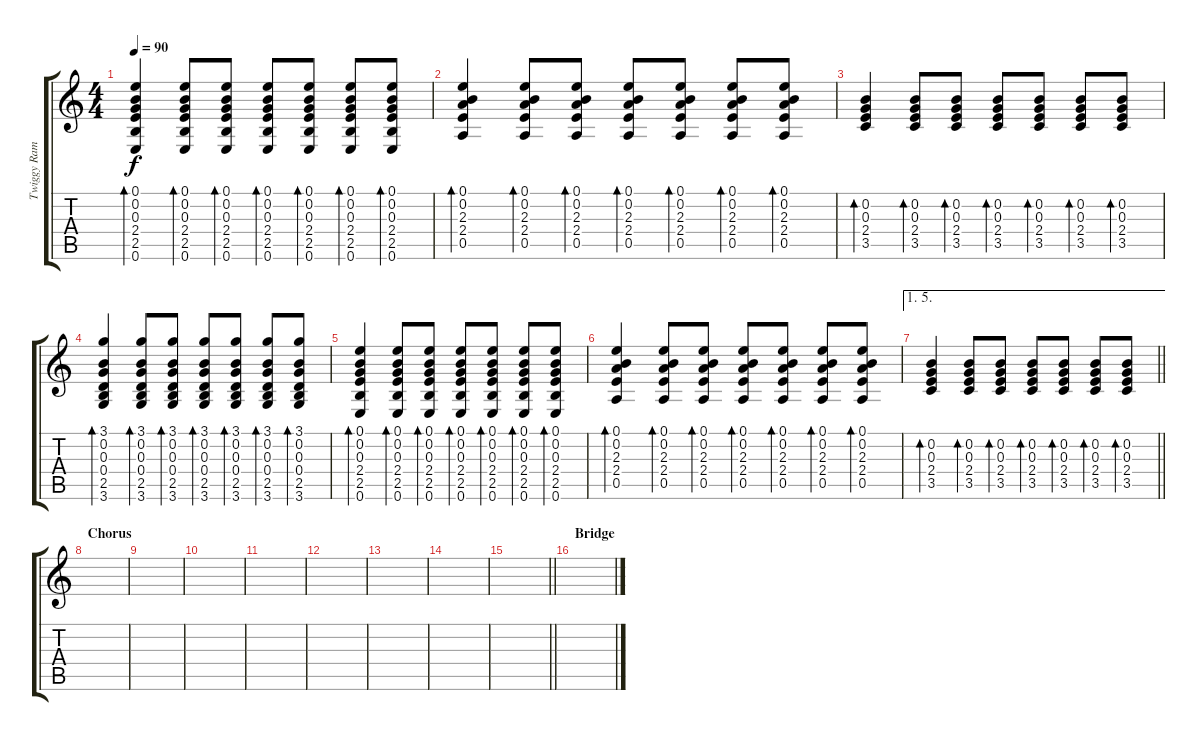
\track ("Twiggy Rameriz Rythem" "Twiggy Ram") {instrument acousticguitarsteel}
\staff {score tabs}
\tuning (E4 B3 G3 D3 A2 E2) {hide}
\ts (4 4)
\tempo 90
\clef g2
\ks c
(0.1 0.2 0.3 2.4 2.5 0.6).4{bd 120 dy f} (0.1 0.2 0.3 2.4 2.5 0.6).8{bd 60} (0.1 0.2 0.3 2.4 2.5 0.6).8{bd 60} (0.1 0.2 0.3 2.4 2.5 0.6).8{bd 60} (0.1 0.2 0.3 2.4 2.5 0.6).8{bd 60} (0.1 0.2 0.3 2.4 2.5 0.6).8{bd 60} (0.1 0.2 0.3 2.4 2.5 0.6).8{bd 60} |
(0.1 0.2 2.3 2.4 0.5).4{bd 120} (0.1 0.2 2.3 2.4 0.5).8{bd 60} (0.1 0.2 2.3 2.4 0.5).8{bd 60} (0.1 0.2 2.3 2.4 0.5).8{bd 60} (0.1 0.2 2.3 2.4 0.5).8{bd 60} (0.1 0.2 2.3 2.4 0.5).8{bd 60} (0.1 0.2 2.3 2.4 0.5).8{bd 60} |
(0.2 0.3 2.4 3.5).4{bd 120} (0.2 0.3 2.4 3.5).8{bd 60} (0.2 0.3 2.4 3.5).8{bd 60} (0.2 0.3 2.4 3.5).8{bd 60} (0.2 0.3 2.4 3.5).8{bd 60} (0.2 0.3 2.4 3.5).8{bd 60} (0.2 0.3 2.4 3.5).8{bd 60} |
(3.1 0.2 0.3 0.4 2.5 3.6).4{bd 120} (3.1 0.2 0.3 0.4 2.5 3.6).8{bd 60} (3.1 0.2 0.3 0.4 2.5 3.6).8{bd 60} (3.1 0.2 0.3 0.4 2.5 3.6).8{bd 60} (3.1 0.2 0.3 0.4 2.5 3.6).8{bd 60} (3.1 0.2 0.3 0.4 2.5 3.6).8{bd 60} (3.1 0.2 0.3 0.4 2.5 3.6).8{bd 60} |
(0.1 0.2 0.3 2.4 2.5 0.6).4{bd 120} (0.1 0.2 0.3 2.4 2.5 0.6).8{bd 60} (0.1 0.2 0.3 2.4 2.5 0.6).8{bd 60} (0.1 0.2 0.3 2.4 2.5 0.6).8{bd 60} (0.1 0.2 0.3 2.4 2.5 0.6).8{bd 60} (0.1 0.2 0.3 2.4 2.5 0.6).8{bd 60} (0.1 0.2 0.3 2.4 2.5 0.6).8{bd 60} |
(0.1 0.2 2.3 2.4 0.5).4{bd 120} (0.1 0.2 2.3 2.4 0.5).8{bd 60} (0.1 0.2 2.3 2.4 0.5).8{bd 60} (0.1 0.2 2.3 2.4 0.5).8{bd 60} (0.1 0.2 2.3 2.4 0.5).8{bd 60} (0.1 0.2 2.3 2.4 0.5).8{bd 60} (0.1 0.2 2.3 2.4 0.5).8{bd 60} |
\ae (1 5)
\barLineRight lightlight
(0.2 0.3 2.4 3.5).4{bd 120} (0.2 0.3 2.4 3.5).8{bd 60} (0.2 0.3 2.4 3.5).8{bd 60} (0.2 0.3 2.4 3.5).8{bd 60} (0.2 0.3 2.4 3.5).8{bd 60} (0.2 0.3 2.4 3.5).8{bd 60} (0.2 0.3 2.4 3.5).8{bd 60} |
\section ("" "Chorus")
|
|
|
|
|
|
|
\barLineRight lightlight
|
\section ("" "Bridge")
